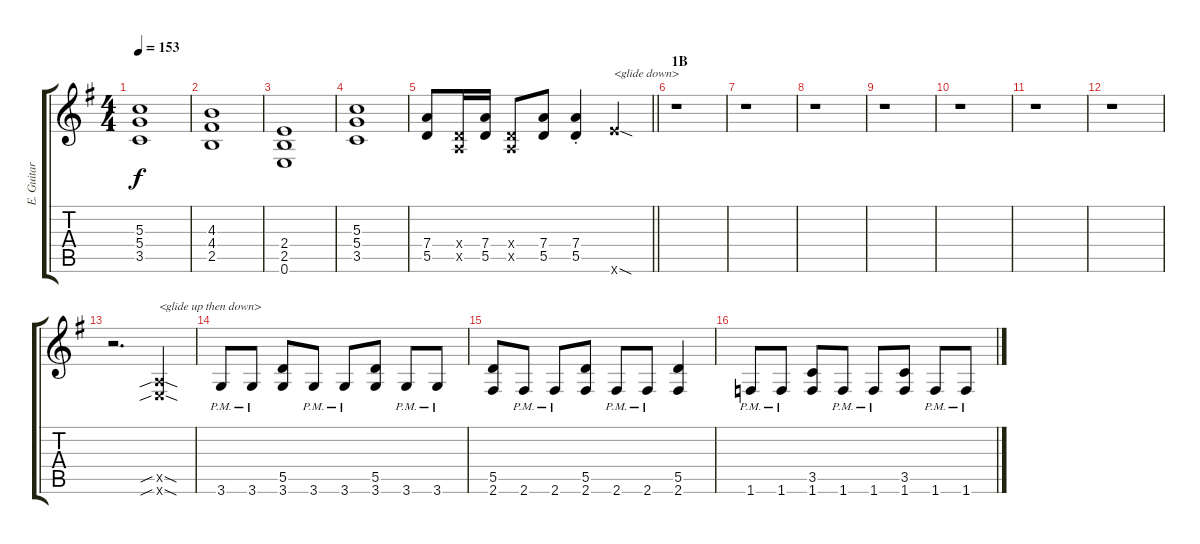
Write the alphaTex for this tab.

\track ("E. Guitar I" "E. Guitar ") {instrument overdrivenguitar}
\staff {score tabs}
\tuning (E4 B3 G3 D3 A2 E2) {hide}
\ts (4 4)
\tempo 153
\clef g2
\ks g
(5.3{t} 5.4{t} 3.5{t}).1{dy f} |
(4.3 4.4 2.5).1 |
(2.4 2.5 0.6).1 |
(5.3 5.4 3.5).1 |
\barLineRight lightlight
(7.4 5.5).8 (0.4{x} 0.5{x}).16 (7.4 5.5).16 (0.4{x} 0.5{x}).8 (7.4 5.5).8 (7.4{st} 5.5{st}).4 12.6{sod x}.4{txt "<glide down>"} |
\section ("" "1B")
r.1 |
r.1 |
r.1 |
r.1 |
r.1 |
r.1 |
r.1 |
r.2{d} (0.5{sib sod x} 0.6{sib sod x}).4{txt "<glide up then down>"} |
3.6{pm}.8 3.6{pm}.8 (5.5 3.6).8 3.6{pm}.8 3.6{pm}.8 (5.5 3.6).8 3.6{pm}.8 3.6{pm}.8 |
(5.5 2.6).8 2.6{pm}.8 2.6{pm}.8 (5.5 2.6).8 2.6{pm}.8 2.6{pm}.8 (5.5 2.6).4 |
1.6{pm}.8 1.6{pm}.8 (3.5 1.6).8 1.6{pm}.8 1.6{pm}.8 (3.5 1.6).8 1.6{pm}.8 1.6{pm}.8
